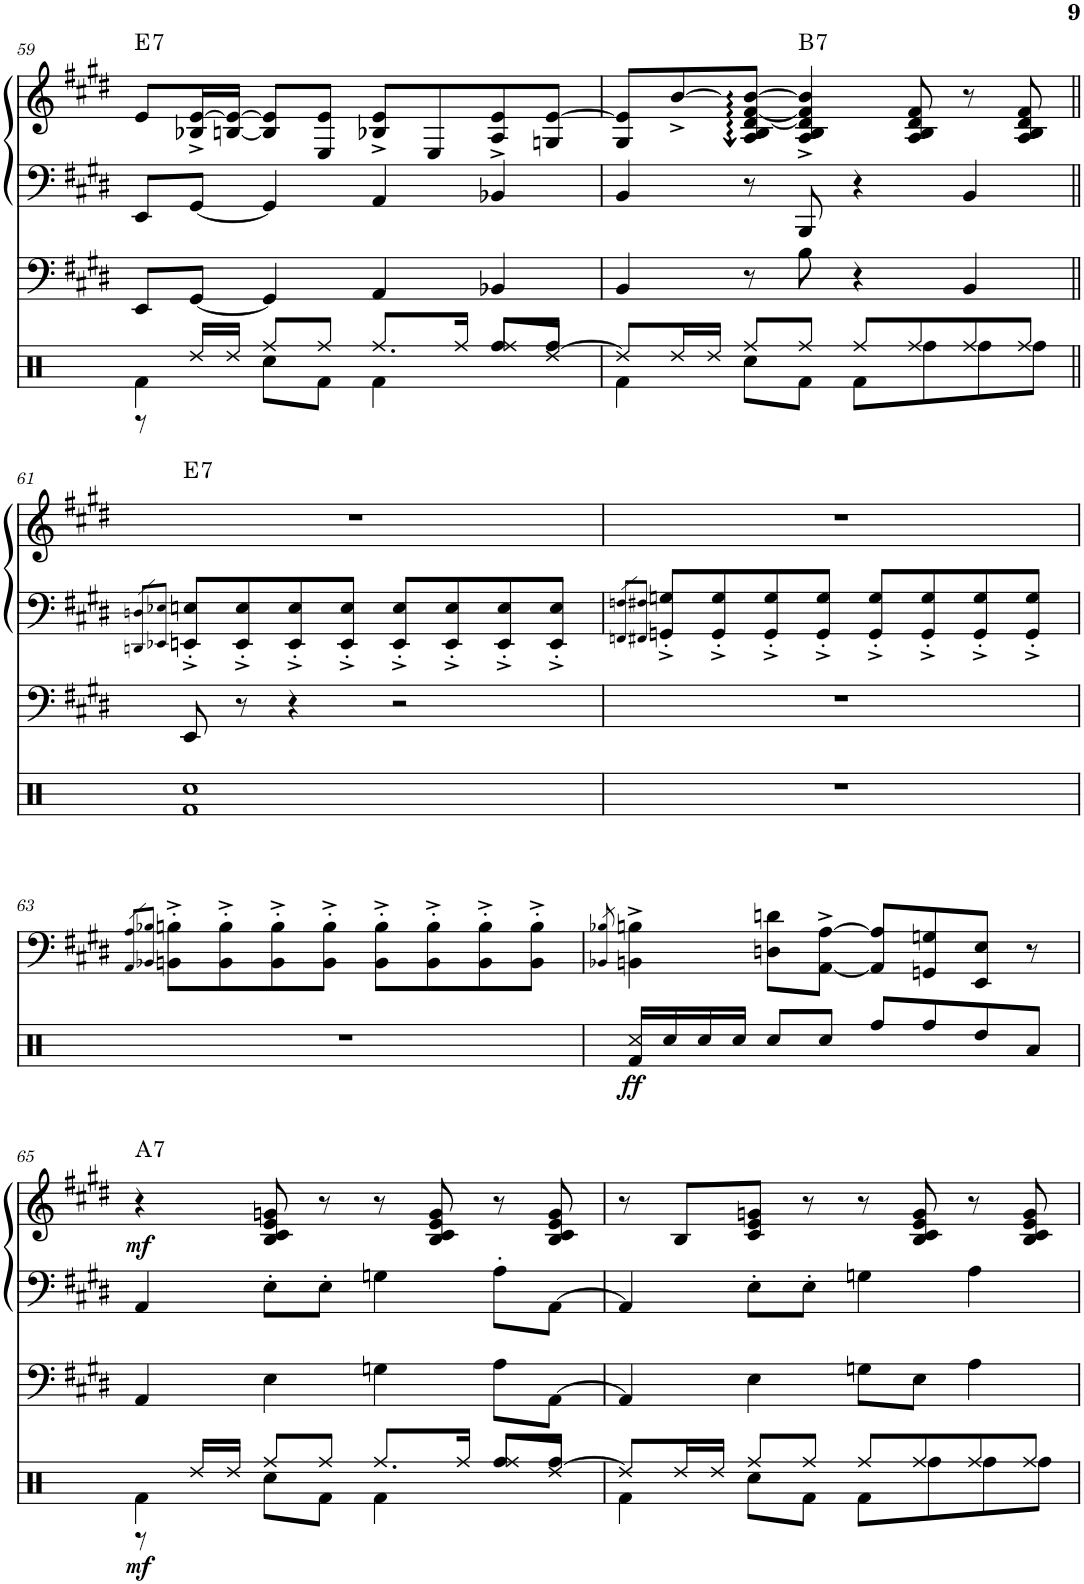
**kern	**kern	**kern	**dynam	**harte
*part2	*part1	*part1	*part1	*part1
*staff3	*staff2	*staff1	*staff1/2	*
*I"Acoustic Bass	*I"Electric Piano	*	*	*
*I'Ac b	*I'E.Pno	*	*	*
!!LO:PB:g=z
*clefF4	*clefF4	*clefG2	*	*
*Trd7c12	*	*	*	*
*k[f#c#g#d#]	*k[f#c#g#d#]	*k[f#c#g#d#]	*	*
*M4/4	*M4/4	*M4/4	*	*
=59	=59	=59	=59	=59
!	!	!	!	!LO:H:kt=7
8EE/L	8EE/L	8e/L	.	E:7
[8GG#/J	[8GG#/J	16B-X/^ [16e/^L	.	.
.	.	[16Bn/ 16e/_JJ	.	.
4GG#/]	4GG#/]	8B/] 8e/]L	.	.
.	.	8E/ 8e/J	.	.
4AA/	4AA/	8B-X/^ 8e/^L	.	.
.	.	8E/	.	.
4BB-X/	4BB-X/	8A/^ 8e/^	.	.
.	.	8Gn/ [8e/J	.	.
=60	=60	=60	=60	=60
4BB/	4BB/	8G#/ 8e/]L	.	.
.	.	[>8b^/	.	.
8r	8r	8A/ 8B/ [8d#/ [8f#/ 8b/_J	.	.
!	!	!	!	!LO:H:kt=7
8B\	8BBB/	4A/^ 4B/^ 4d#/]^ 4f#/]^ 4b/]^	.	B:7
4r	4r	.	.	.
.	.	8A/ 8B/ 8d#/ 8f#/	.	.
4BB/	4BB/	8r	.	.
.	.	8A/ 8B/ 8d#/ 8f#/	.	.
!!LO:LB:g=z
=61||	=61||	=61||	=61||	=61||
.	8qDDn/ 8qDn/L	.	.	.
.	8qEE-X/ 8qE-X/J	.	.	.
!	!	!	!	!LO:H:kt=7
8EE/	8EEn/'^ 8En/'^L	1r	.	E:7
8r	8EE/'^ 8E/'^	.	.	.
4r	8EE/'^ 8E/'^	.	.	.
.	8EE/'^ 8E/'^J	.	.	.
2r	8EE/'^ 8E/'^L	.	.	.
.	8EE/'^ 8E/'^	.	.	.
.	8EE/'^ 8E/'^	.	.	.
.	8EE/'^ 8E/'^J	.	.	.
=62	=62	=62	=62	=62
.	8qFFn/ 8qFn/L	.	.	.
.	8qFF#X/ 8qF#X/J	.	.	.
1r	8GGn/'^ 8Gn/'^L	1r	.	.
.	8GG/'^ 8G/'^	.	.	.
.	8GG/'^ 8G/'^	.	.	.
.	8GG/'^ 8G/'^J	.	.	.
.	8GG/'^ 8G/'^L	.	.	.
.	8GG/'^ 8G/'^	.	.	.
.	8GG/'^ 8G/'^	.	.	.
.	8GG/'^ 8G/'^J	.	.	.
!!LO:LB:g=z
=63	=63	=63	=63	=63
.	8qAA/ 8qA/L	.	.	.
.	8qBB-X/ 8qB-X/J	.	.	.
1r	8BBn\'^ 8Bn\'^L	1r	.	.
.	8BB\'^ 8B\'^	.	.	.
.	8BB\'^ 8B\'^	.	.	.
.	8BB\'^ 8B\'^J	.	.	.
.	8BB\'^ 8B\'^L	.	.	.
.	8BB\'^ 8B\'^	.	.	.
.	8BB\'^ 8B\'^	.	.	.
.	8BB\'^ 8B\'^J	.	.	.
=64	=64	=64	=64	=64
.	8qBB-X/ 8qB-X/	.	.	.
1r	4BBn\^ 4Bn\^	1r	.	.
.	8Dn\ 8dn\L	.	.	.
.	[8AA\^ [8A\^J	.	.	.
.	8AA/] 8A/]L	.	.	.
.	8GGn/ 8Gn/	.	.	.
.	8EE/ 8E/J	.	.	.
.	8r	.	.	.
!!LO:LB:g=z
=65	=65	=65	=65	=65
!	!	!	!LO:DY:b	!LO:H:kt=7
4AA/	4AA/	4r	mf	A:7
4E\	8E'\L	8B/ 8c#/ 8e/ 8gn/	.	.
.	8E'\J	8r	.	.
4Gn\	4Gn\	8r	.	.
.	.	8B/ 8c#/ 8e/ 8g/	.	.
8A\L	8A'\L	8r	.	.
[8AA\J	[8AA\J	8B/ 8c#/ 8e/ 8g/	.	.
=66	=66	=66	=66	=66
4AA/]	4AA/]	8r	.	.
.	.	8B/L	.	.
4E\	8E'\L	8c#/ 8e/ 8gn/J	.	.
.	8E'\J	8r	.	.
8Gn\L	4Gn\	8r	.	.
8E\J	.	8B/ 8c#/ 8e/ 8g/	.	.
4A\	4A\	8r	.	.
.	.	8B/ 8c#/ 8e/ 8g/	.	.
=	=	=	=	=
*-	*-	*-	*-	*-
